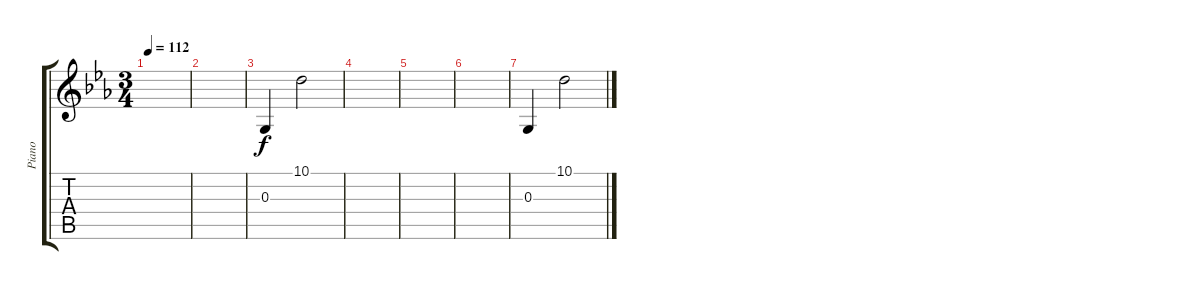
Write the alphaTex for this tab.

\track ("Piano" "Piano") {instrument acousticgrandpiano}
\staff {score tabs}
\tuning (E4 B3 G3 D3 A2 E2) {hide}
\ts (3 4)
\tempo 112
\clef g2
\ks cminor
|
|
0.3.4{volume 6} 10.1.2 |
|
|
|
0.3.4{volume 6} 10.1.2
